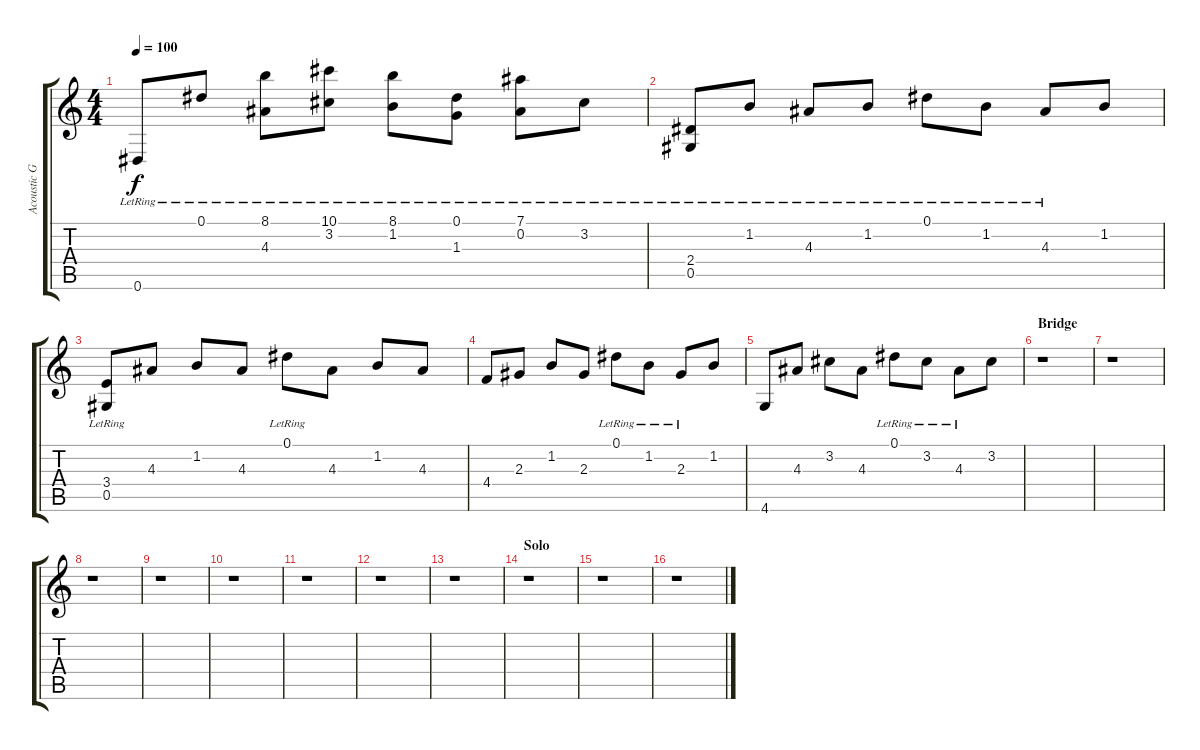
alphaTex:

\track ("Acoustic Guitar" "Acoustic G") {instrument acousticguitarsteel}
\staff {score tabs}
\tuning (Eb4 Bb3 Gb3 Db3 Ab2 Eb2) {hide}
\ts (4 4)
\tempo 100
\clef g2
\ks c
0.6{lr}.8{dy f} 0.1{lr}.8 (8.1{lr} 4.3{lr}).8 (10.1{lr} 3.2{lr}).8 (8.1{lr} 1.2{lr}).8 (0.1{lr} 1.3{lr}).8 (7.1{lr} 0.2{lr}).8 3.2{lr}.8 |
(2.4 0.5{lr}).8 1.2{lr}.8 4.3{lr}.8 1.2{lr}.8 0.1{lr}.8 1.2{lr}.8 4.3{lr}.8 1.2.8 |
(3.4 0.5{lr}).8 4.3.8 1.2.8 4.3.8 0.1{lr}.8 4.3.8 1.2.8 4.3.8 |
4.4.8 2.3.8 1.2.8 2.3.8 0.1{lr}.8 1.2{lr}.8 2.3{lr}.8 1.2.8 |
4.6.8 4.3.8 3.2.8 4.3.8 0.1{lr}.8 3.2{lr}.8 4.3{lr}.8 3.2.8 |
\section ("" "Bridge")
r.1 |
r.1 |
r.1 |
r.1 |
r.1 |
r.1 |
r.1 |
r.1 |
\section ("" "Solo")
r.1 |
r.1 |
r.1
